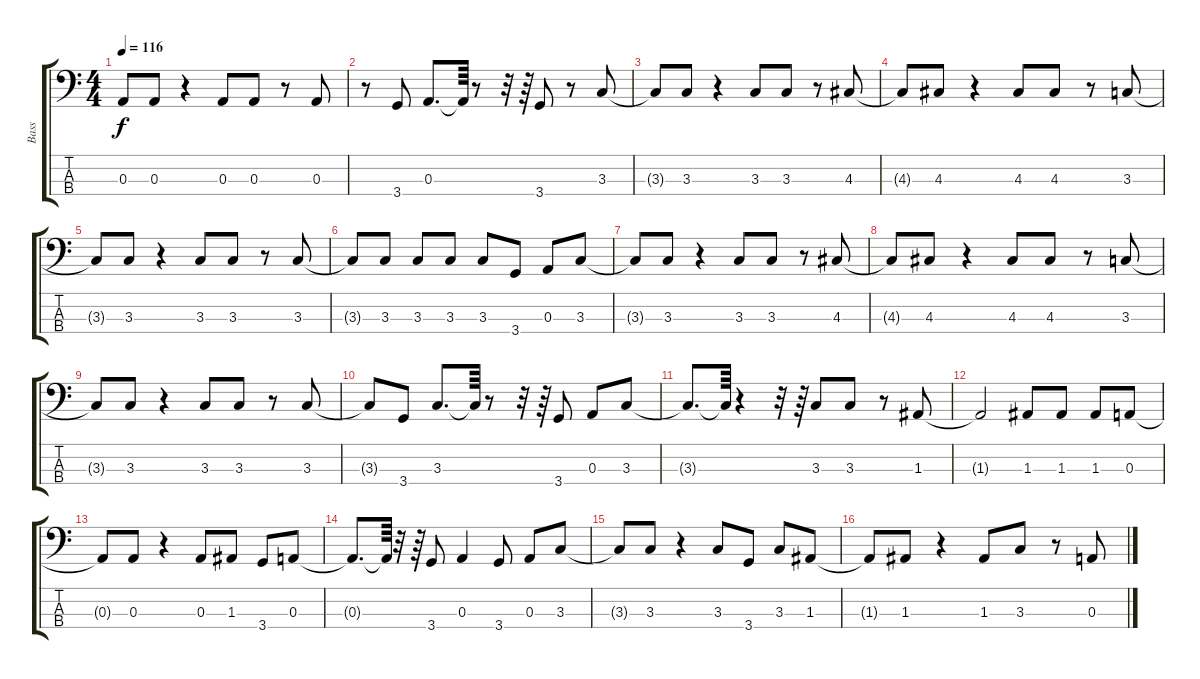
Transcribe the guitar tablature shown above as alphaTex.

\track ("Bass" "Bass") {instrument electricbassfinger}
\staff {score tabs}
\tuning (G2 D2 A1 E1) {hide}
\ts (4 4)
\tempo 116
\clef f4
\ks c
0.3{t}.8{dy f} 0.3.8 r.4 0.3.8 0.3.8 r.8 0.3.8 |
r.8 3.4.8 0.3.8{d} 0.3{t}.64 r.8 r.32 r.64 3.4.8 r.8 3.3.8 |
3.3{t}.8 3.3.8 r.4 3.3.8 3.3.8 r.8 4.3.8 |
4.3{t}.8 4.3.8 r.4 4.3.8 4.3.8 r.8 3.3.8 |
3.3{t}.8 3.3.8 r.4 3.3.8 3.3.8 r.8 3.3.8 |
3.3{t}.8 3.3.8 3.3.8 3.3.8 3.3.8 3.4.8 0.3.8 3.3.8 |
3.3{t}.8 3.3.8 r.4 3.3.8 3.3.8 r.8 4.3.8 |
4.3{t}.8 4.3.8 r.4 4.3.8 4.3.8 r.8 3.3.8 |
3.3{t}.8 3.3.8 r.4 3.3.8 3.3.8 r.8 3.3.8 |
3.3{t}.8 3.4.8 3.3.8{d} 3.3{t}.64 r.8 r.32 r.64 3.4.8 0.3.8 3.3.8 |
3.3{t}.8{d} 3.3{t}.64 r.4 r.32 r.64 3.3.8 3.3.8 r.8 1.3.8 |
1.3{t}.2 1.3.8 1.3.8 1.3.8 0.3.8 |
0.3{t}.8 0.3.8 r.4 0.3.8 1.3.8 3.4.8 0.3.8 |
0.3{t}.8{d} 0.3{t}.64 r.32 r.64 3.4.8 0.3.4 3.4.8 0.3.8 3.3.8 |
3.3{t}.8 3.3.8 r.4 3.3.8 3.4.8 3.3.8 1.3.8 |
1.3{t}.8 1.3.8 r.4 1.3.8 3.3.8 r.8 0.3.8
